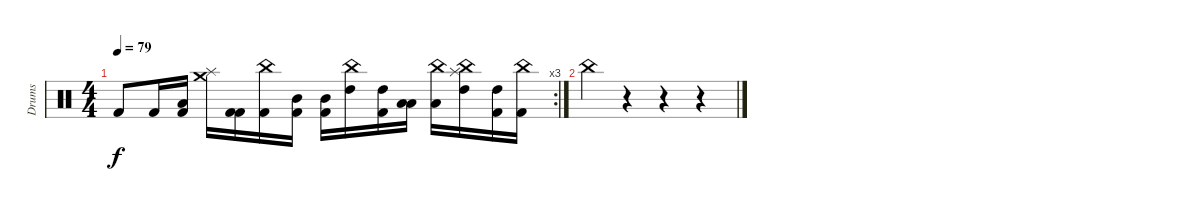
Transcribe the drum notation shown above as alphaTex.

\track ("Drums" "Drums") {instrument percussion}
\staff {score}
\articulation defaults
\rc 3
\ts (4 4)
\tempo 79
\clef neutral
\ks c "Kick (hit) 2".8{dy f} "Kick (hit) 2".16
("Low Floor Tom (hit)" "Kick (hit) 2").16 ("Splash (hit)" "Crash medium (hit)").16 ("Kick (hit) 2" "Kick (hit) 2").16 ("China (hit)" "Kick (hit) 2").16 ("Mid Tom (hit)" "Kick (hit) 2").16 ("Mid Tom (hit)" "Kick (hit) 2").16 ("High Tom (hit)" "China (hit)").16 ("High Tom (hit)" "Kick (hit) 2").16 ("Low Tom (hit)" "Low Tom (hit)").16 ("Low Tom (hit)" "China (hit)").16 ("High Tom (hit)" "Splash (hit)" "China (hit)").16 ("High Tom (hit)" "Kick (hit) 2").16 ("Kick (hit) 2" "China (hit)").16 |
"China (hit)".4 r.4 r.4 r.4
